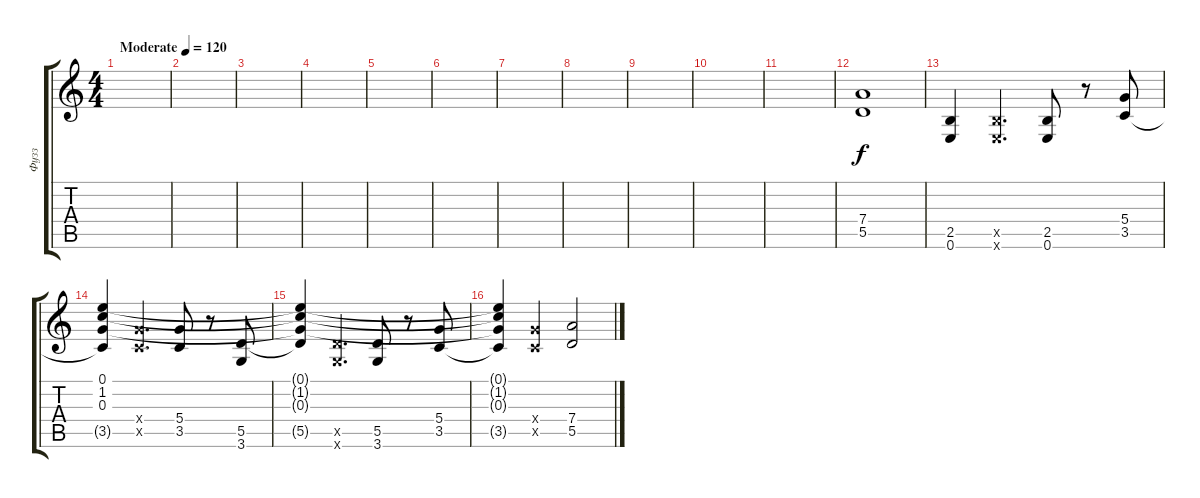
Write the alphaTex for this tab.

\track ("Фузз" "Фузз") {instrument distortionguitar}
\staff {score tabs}
\tuning (E4 B3 G3 D3 A2 E2) {hide}
\ts (4 4)
\tempo (120 "Moderate")
\clef g2
\ks c
|
|
|
|
|
|
|
|
|
|
|
(7.4 5.5).1 |
(2.5 0.6).4 (2.5{x} 0.6{x}).4{d} (2.5 0.6).8 r.8 (5.4 3.5).8 |
(0.1 1.2 0.3 3.5{t}).4 (5.4{x} 3.5{x}).4{d} (5.4 3.5).8 r.8 (5.5 3.6).8 |
(0.1{t} 1.2{t} 0.3{t} 5.5{t}).4 (5.5{x} 3.6{x}).4{d} (5.5 3.6).8 r.8 (5.4 3.5).8 |
(0.1{t} 1.2{t} 0.3{t} 3.5{t}).4 (5.4{x} 3.5{x}).4 (7.4 5.5).2
